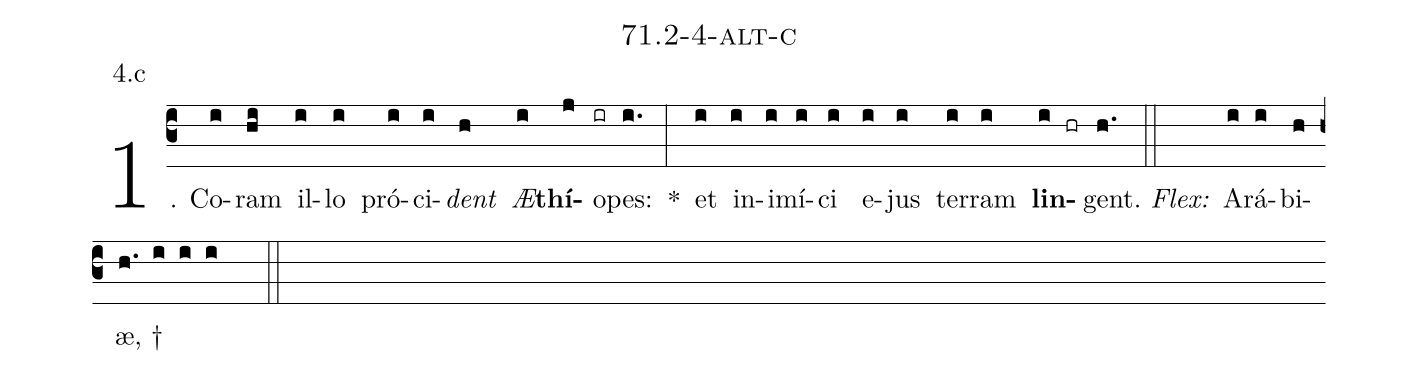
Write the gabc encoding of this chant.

name: 71.2-4-alt-c;
annotation: 4.c;
%%
(c3)1. Co(i)ram(hi) il(i)lo(i) pró(i)ci(i)<i>dent</i>(h) <i>Æ</i>(i)<b>thí</b>(j)o(ir)pes:(i.) *(:) et(i) in(i)i(i)mí(i)ci(i) e(i)jus(i) ter(i)ram(i) <b>lin</b>(i hr)gent.(h.) (::)
<i>Flex:</i>()  A(i)rá(i)bi(h)æ, †(h. i i i  ::)

%E(i) u(i) o(i) u(i) a(i) e.(h.) (::)
